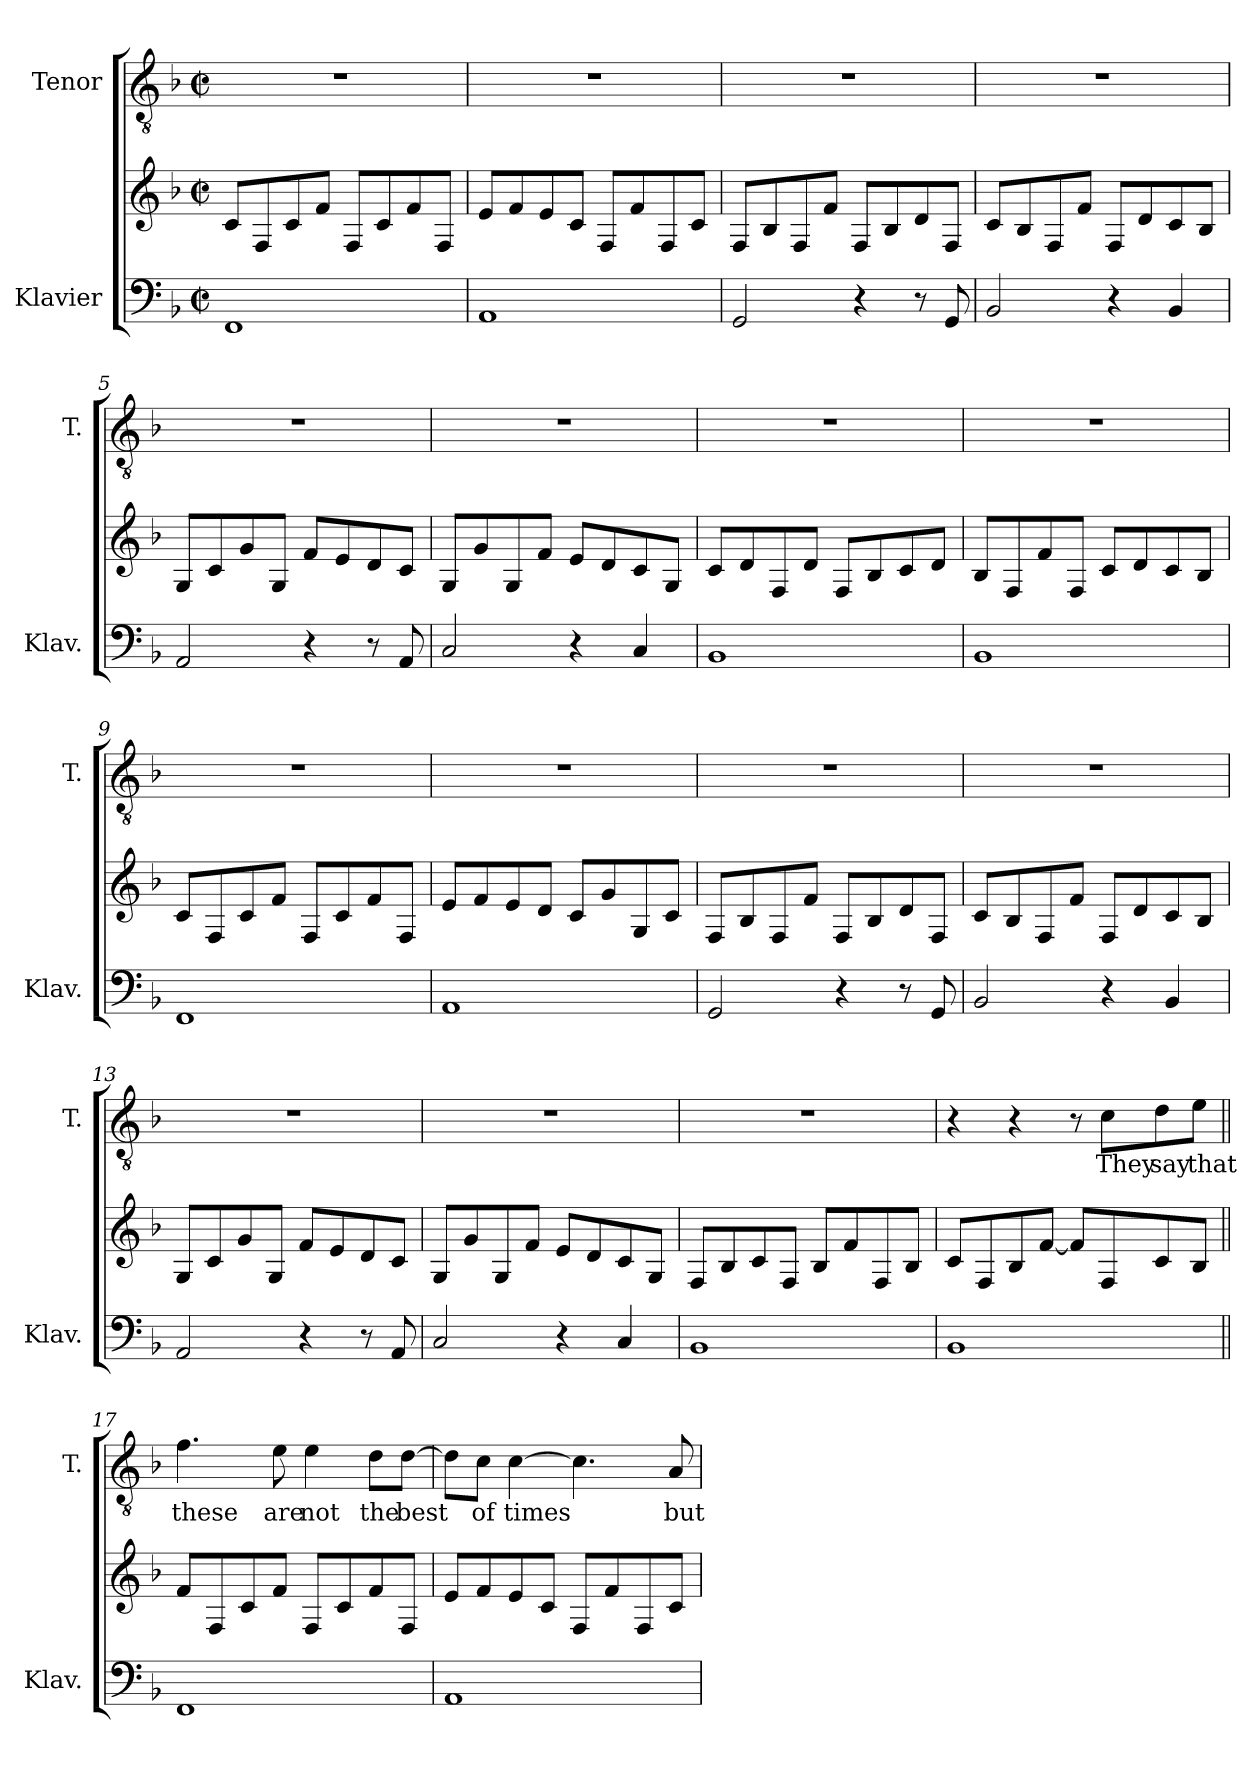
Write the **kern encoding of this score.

**kern	**kern	**kern	**text
*part2	*part2	*part1	*part1
*staff3	*staff2	*staff1	*staff1
*I"Klavier	*	*I"Tenor	*
*I'Klav.	*	*I'T.	*
*clefF4	*clefG2	*clefGv2	*
*k[b-]	*k[b-]	*k[b-]	*
*M2/2	*M2/2	*M2/2	*
*met(c|)	*met(c|)	*met(c|)	*
*MM192	*MM192	*MM192	*
=1	=1	=1	=1
1FF	8c/L	1r	.
.	8F/	.	.
.	8c/	.	.
.	8f/J	.	.
.	8F/L	.	.
.	8c/	.	.
.	8f/	.	.
.	8F/J	.	.
=2	=2	=2	=2
1AA	8e/L	1r	.
.	8f/	.	.
.	8e/	.	.
.	8c/J	.	.
.	8F/L	.	.
.	8f/	.	.
.	8F/	.	.
.	8c/J	.	.
=3	=3	=3	=3
2GG/	8F/L	1r	.
.	8B-/	.	.
.	8F/	.	.
.	8f/J	.	.
4r	8F/L	.	.
.	8B-/	.	.
8r	8d/	.	.
8GG/	8F/J	.	.
=4	=4	=4	=4
2BB-/	8c/L	1r	.
.	8B-/	.	.
.	8F/	.	.
.	8f/J	.	.
4r	8F/L	.	.
.	8d/	.	.
4BB-/	8c/	.	.
.	8B-/J	.	.
!!LO:LB:g=z
=5	=5	=5	=5
2AA/	8G/L	1r	.
.	8c/	.	.
.	8g/	.	.
.	8G/J	.	.
4r	8f/L	.	.
.	8e/	.	.
8r	8d/	.	.
8AA/	8c/J	.	.
=6	=6	=6	=6
2C/	8G/L	1r	.
.	8g/	.	.
.	8G/	.	.
.	8f/J	.	.
4r	8e/L	.	.
.	8d/	.	.
4C/	8c/	.	.
.	8G/J	.	.
=7	=7	=7	=7
1BB-	8c/L	1r	.
.	8d/	.	.
.	8F/	.	.
.	8d/J	.	.
.	8F/L	.	.
.	8B-/	.	.
.	8c/	.	.
.	8d/J	.	.
=8	=8	=8	=8
1BB-	8B-/L	1r	.
.	8F/	.	.
.	8f/	.	.
.	8F/J	.	.
.	8c/L	.	.
.	8d/	.	.
.	8c/	.	.
.	8B-/J	.	.
!!LO:LB:g=z
=9	=9	=9	=9
1FF	8c/L	1r	.
.	8F/	.	.
.	8c/	.	.
.	8f/J	.	.
.	8F/L	.	.
.	8c/	.	.
.	8f/	.	.
.	8F/J	.	.
=10	=10	=10	=10
1AA	8e/L	1r	.
.	8f/	.	.
.	8e/	.	.
.	8d/J	.	.
.	8c/L	.	.
.	8g/	.	.
.	8G/	.	.
.	8c/J	.	.
=11	=11	=11	=11
2GG/	8F/L	1r	.
.	8B-/	.	.
.	8F/	.	.
.	8f/J	.	.
4r	8F/L	.	.
.	8B-/	.	.
8r	8d/	.	.
8GG/	8F/J	.	.
=12	=12	=12	=12
2BB-/	8c/L	1r	.
.	8B-/	.	.
.	8F/	.	.
.	8f/J	.	.
4r	8F/L	.	.
.	8d/	.	.
4BB-/	8c/	.	.
.	8B-/J	.	.
!!LO:LB:g=z
=13	=13	=13	=13
2AA/	8G/L	1r	.
.	8c/	.	.
.	8g/	.	.
.	8G/J	.	.
4r	8f/L	.	.
.	8e/	.	.
8r	8d/	.	.
8AA/	8c/J	.	.
=14	=14	=14	=14
2C/	8G/L	1r	.
.	8g/	.	.
.	8G/	.	.
.	8f/J	.	.
4r	8e/L	.	.
.	8d/	.	.
4C/	8c/	.	.
.	8G/J	.	.
=15	=15	=15	=15
1BB-	8F/L	1r	.
.	8B-/	.	.
.	8c/	.	.
.	8F/J	.	.
.	8B-/L	.	.
.	8f/	.	.
.	8F/	.	.
.	8B-/J	.	.
=16	=16	=16	=16
1BB-	8c/L	4r	.
.	8F/	.	.
.	8B-/	4r	.
.	[8f/J	.	.
.	8f/L]	8r	.
.	8F/	8c\L	They
.	8c/	8d\	say
.	8B-/J	8e\J	that
!!LO:PB:g=z
=17||	=17||	=17||	=17||
1FF	8f/L	4.f\	these
.	8F/	.	.
.	8c/	.	.
.	8f/J	8e\	are
.	8F/L	4e\	not
.	8c/	.	.
.	8f/	8d\L	the
.	8F/J	[8d\J	best
=18	=18	=18	=18
1AA	8e/L	8d\L]	.
.	8f/	8c\J	of
.	8e/	[4c\	times
.	8c/J	.	.
.	8F/L	4.c\]	.
.	8f/	.	.
.	8F/	.	.
.	8c/J	8A/	but
=	=	=	=
*-	*-	*-	*-
